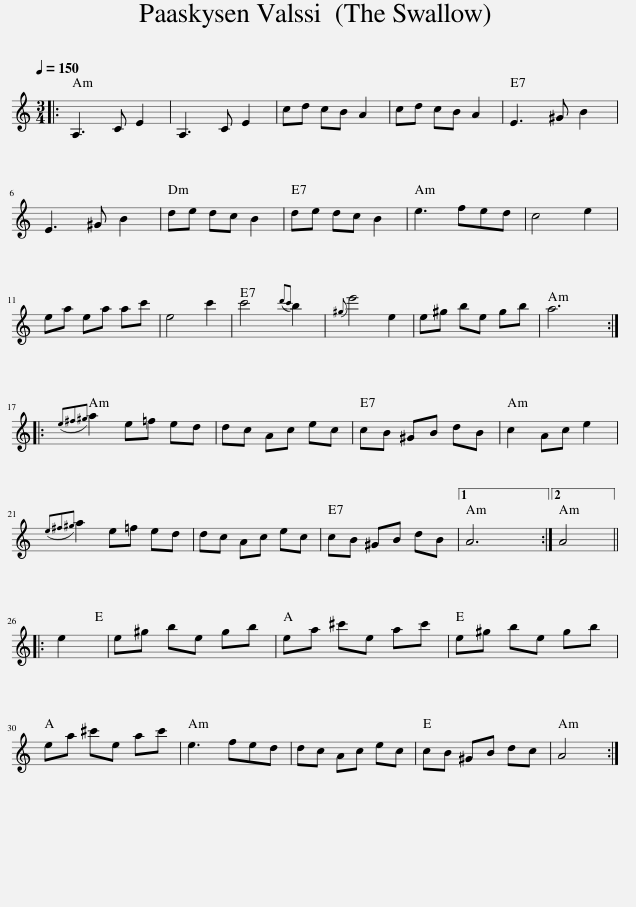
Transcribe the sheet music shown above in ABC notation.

X:1
L:1/8
Q:1/4=150
M:3/4
I:linebreak $
K:C
V:1 treble
V:1
|: A,3 C E2 | A,3 C E2 | cd cB A2 | cd cB A2 | E3 ^G B2 |$ %5
 E3 ^G B2 | de dc B2 | de dc B2 | e3 fed | c4 e2 |$ %10
 ea ea ac' | e4 c'2 | c'4{d'c'} b2 |{^g} e'4 e2 | e^g be gb | %15
 a6 ::${e^f^g} a2 e=f ed | dc Ac ec | cB ^GB dB | c2 Ac e2 |$ %20
{e^f^g} a2 e=f ed | dc Ac ec | cB ^GB dB |1 A6 :|2 A4 |:$ %25
 e2 | e^g be gb | ea ^c'e ac' | e^g be gb |$ ea ^c'e ac' | %30
 e3 fed | dc Ac ec | cB ^GB dc | A4 :| %34
